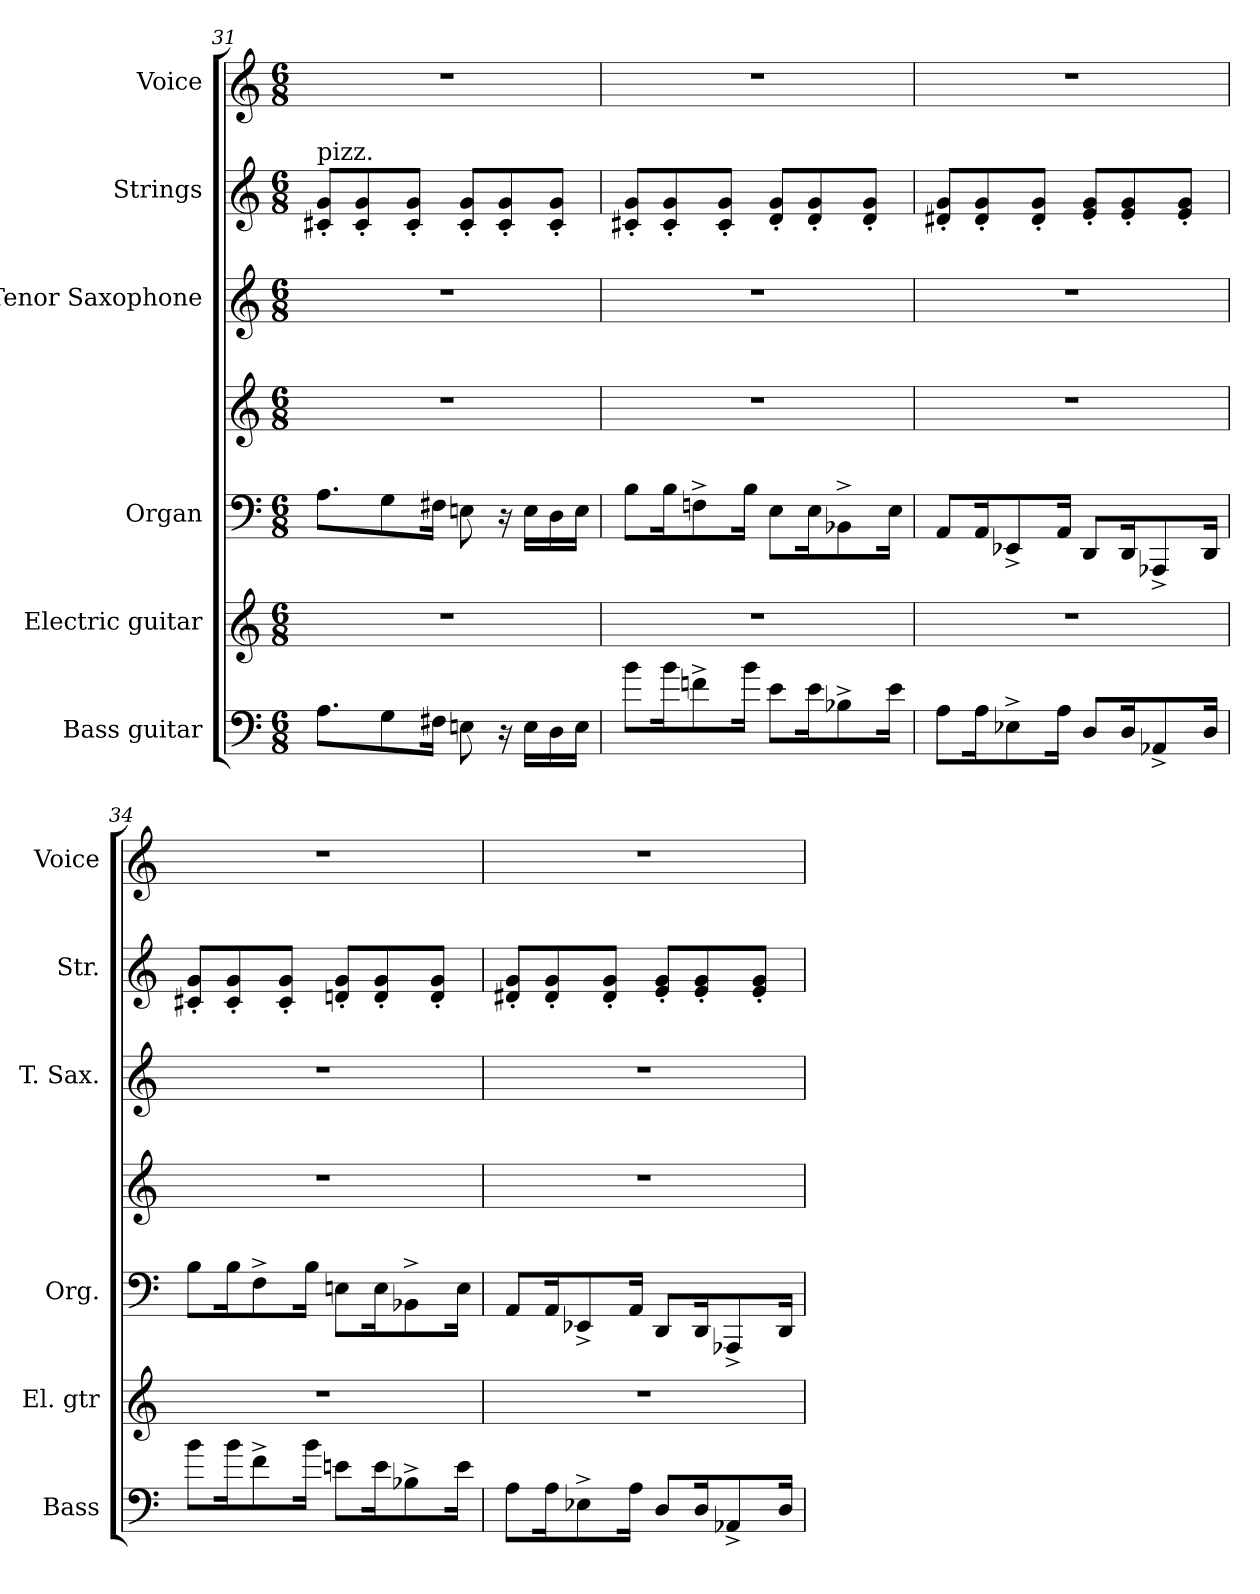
**kern	**kern	**kern	**kern	**kern	**kern	**kern
*part6	*part5	*part4	*part4	*part3	*part2	*part1
*staff7	*staff6	*staff5	*staff4	*staff3	*staff2	*staff1
*I"Bass guitar	*I"Electric guitar	*I"Organ	*	*I"Tenor Saxophone	*I"Strings	*I"Voice
*I'Bass	*I'El. gtr	*I'Org.	*	*I'T. Sax.	*I'Str.	*I'Voice
*clefF4	*clefG2	*clefF4	*clefG2	*clefG2	*clefG2	*clefG2
*ITrd7c12	*ITrd7c12	*	*	*ITrd8c14	*	*
*k[]	*k[]	*k[]	*k[]	*k[]	*k[]	*k[]
*C:	*C:	*C:	*C:	*C:	*C:	*C:
*M6/8	*M6/8	*M6/8	*M6/8	*M6/8	*M6/8	*M6/8
=31	=31	=31	=31	=31	=31	=31
!	!	!	!	!	!LO:TX:a:t=pizz.	!
!	!LO:N:vis=1	!	!LO:N:vis=1	!LO:N:vis=1	!	!LO:N:vis=1
8.AAi\L	2.r	8.Ai\L	2.r	2.r	8c#Xi/' 8gi'L	2.r
.	.	.	.	.	8c#i/' 8gi'	.
8GGi\	.	8Gi\	.	.	.	.
.	.	.	.	.	8c#i/' 8gi'J	.
16FF#Xi\Jk	.	16F#Xi\Jk	.	.	.	.
8EEni\	.	8Eni\	.	.	8c#i/' 8gi'L	.
16r	.	16r	.	.	8c#i/' 8gi'	.
16EEi\LL	.	16Ei\LL	.	.	.	.
16DDi\	.	16Di\	.	.	8c#i/' 8gi'J	.
16EEi\JJ	.	16Ei\JJ	.	.	.	.
=32	=32	=32	=32	=32	=32	=32
!	!LO:N:vis=1	!	!LO:N:vis=1	!LO:N:vis=1	!	!LO:N:vis=1
8Bi\L	2.r	8Bi\L	2.r	2.r	8c#Xi/' 8gi'L	2.r
16Bi\k	.	16Bi\k	.	.	8c#i/' 8gi'	.
8Fn^i\	.	8Fn^i\	.	.	.	.
.	.	.	.	.	8c#i/' 8gi'J	.
16Bi\Jk	.	16Bi\Jk	.	.	.	.
8Ei\L	.	8Ei\L	.	.	8di/' 8gi'L	.
16Ei\k	.	16Ei\k	.	.	8di/' 8gi'	.
8BB-X^i\	.	8BB-X^i\	.	.	.	.
.	.	.	.	.	8di/' 8gi'J	.
16Ei\Jk	.	16Ei\Jk	.	.	.	.
=33	=33	=33	=33	=33	=33	=33
!	!LO:N:vis=1	!	!LO:N:vis=1	!LO:N:vis=1	!	!LO:N:vis=1
8AAi\L	2.r	8AAi/L	2.r	2.r	8d#Xi/' 8gi'L	2.r
16AAi\k	.	16AAi/k	.	.	8d#i/' 8gi'	.
8EE-X^i\	.	8EE-X^i/	.	.	.	.
.	.	.	.	.	8d#i/' 8gi'J	.
16AAi\Jk	.	16AAi/Jk	.	.	.	.
8DDi/L	.	8DDi/L	.	.	8ei/' 8gi'L	.
16DDi/k	.	16DDi/k	.	.	8ei/' 8gi'	.
8AAA-X^i/	.	8AAA-X^i/	.	.	.	.
.	.	.	.	.	8ei/' 8gi'J	.
16DDi/Jk	.	16DDi/Jk	.	.	.	.
!!LO:LB:g=z
=34	=34	=34	=34	=34	=34	=34
!	!LO:N:vis=1	!	!LO:N:vis=1	!LO:N:vis=1	!	!LO:N:vis=1
8Bi\L	2.r	8Bi\L	2.r	2.r	8c#Xi/' 8gi'L	2.r
16Bi\k	.	16Bi\k	.	.	8c#i/' 8gi'	.
8F^i\	.	8F^i\	.	.	.	.
.	.	.	.	.	8c#i/' 8gi'J	.
16Bi\Jk	.	16Bi\Jk	.	.	.	.
8Eni\L	.	8Eni\L	.	.	8dni/' 8gi'L	.
16Ei\k	.	16Ei\k	.	.	8di/' 8gi'	.
8BB-X^i\	.	8BB-X^i\	.	.	.	.
.	.	.	.	.	8di/' 8gi'J	.
16Ei\Jk	.	16Ei\Jk	.	.	.	.
=35	=35	=35	=35	=35	=35	=35
!	!LO:N:vis=1	!	!LO:N:vis=1	!LO:N:vis=1	!	!LO:N:vis=1
8AAi\L	2.r	8AAi/L	2.r	2.r	8d#Xi/' 8gi'L	2.r
16AAi\k	.	16AAi/k	.	.	8d#i/' 8gi'	.
8EE-X^i\	.	8EE-X^i/	.	.	.	.
.	.	.	.	.	8d#i/' 8gi'J	.
16AAi\Jk	.	16AAi/Jk	.	.	.	.
8DDi/L	.	8DDi/L	.	.	8ei/' 8gi'L	.
16DDi/k	.	16DDi/k	.	.	8ei/' 8gi'	.
8AAA-X^i/	.	8AAA-X^i/	.	.	.	.
.	.	.	.	.	8ei/' 8gi'J	.
16DDi/Jk	.	16DDi/Jk	.	.	.	.
=	=	=	=	=	=	=
*-	*-	*-	*-	*-	*-	*-
